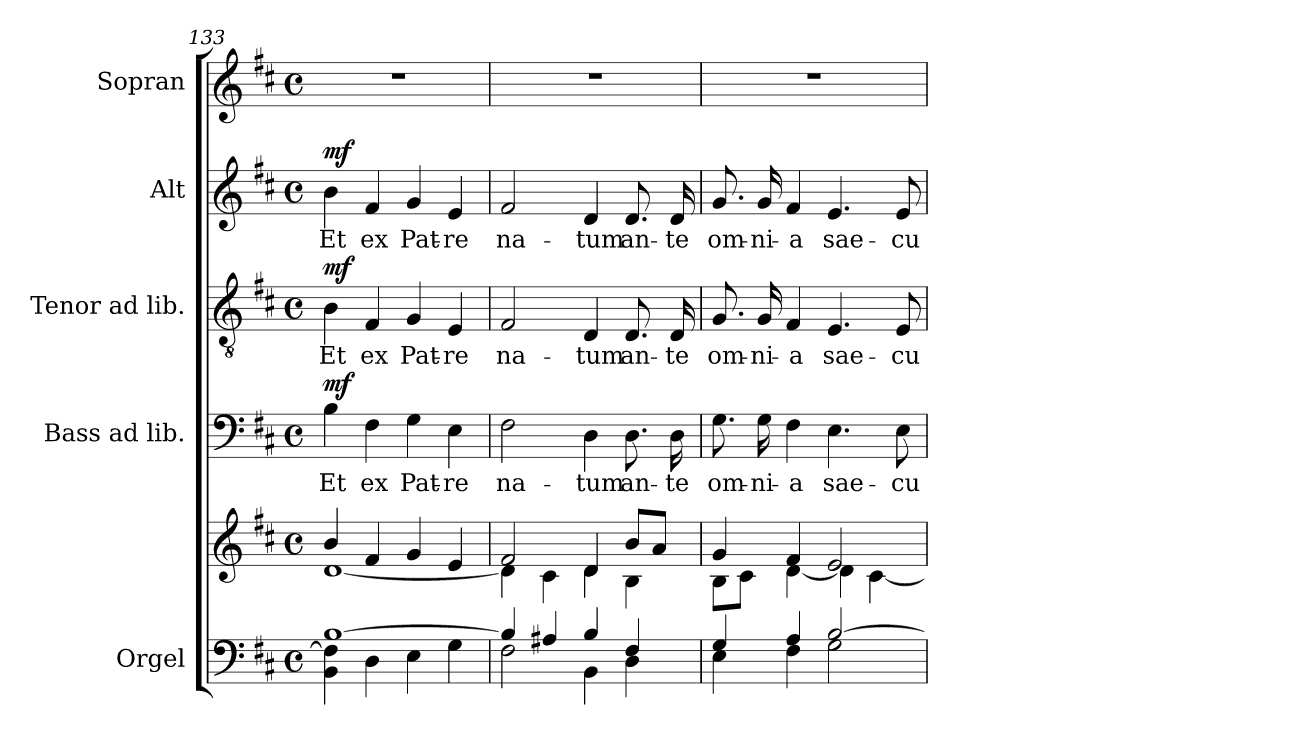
**kern	**kern	**kern	**text	**dynam	**kern	**text	**dynam	**kern	**text	**dynam	**kern
*part5	*part5	*part4	*part4	*part4	*part3	*part3	*part3	*part2	*part2	*part2	*part1
*staff6	*staff5	*staff4	*staff4	*staff4	*staff3	*staff3	*staff3	*staff2	*staff2	*staff2	*staff1
*I"Orgel	*	*I"Bass ad lib.	*	*	*I"Tenor ad lib.	*	*	*I"Alt	*	*	*I"Sopran
*I'Org.	*	*I'B.	*	*	*I'T.	*	*	*I'A.	*	*	*I'S.
*clefF4	*clefG2	*clefF4	*	*	*clefGv2	*	*	*clefG2	*	*	*clefG2
*k[f#c#]	*k[f#c#]	*k[f#c#]	*	*	*k[f#c#]	*	*	*k[f#c#]	*	*	*k[f#c#]
*D:	*D:	*D:	*	*	*D:	*	*	*D:	*	*	*D:
*M4/4	*M4/4	*M4/4	*	*	*M4/4	*	*	*M4/4	*	*	*M4/4
*met(c)	*met(c)	*met(c)	*	*	*met(c)	*	*	*met(c)	*	*	*met(c)
=133	=133	=133	=133	=133	=133	=133	=133	=133	=133	=133	=133
*^	*^	*	*	*	*	*	*	*	*	*	*
!	!	!	!	!	!LO:LY:b	!LO:DY:a	!	!LO:LY:b	!LO:DY:a	!	!LO:LY:b	!LO:DY:a	!
[>1B	4BB\ 4F#\]	4b/	[<1d	4B\	Et	mf	4B\	Et	mf	4b\	Et	mf	1r
!	!	!	!	!	!LO:LY:b	!	!	!LO:LY:b	!	!	!LO:LY:b	!	!
.	4D\	4f#/	.	4F#\	ex	.	4F#/	ex	.	4f#/	ex	.	.
!	!	!	!	!	!LO:LY:b	!	!	!LO:LY:b	!	!	!LO:LY:b	!	!
.	4E\	4g/	.	4G\	Pat-	.	4G/	Pat-	.	4g/	Pat-	.	.
!	!	!	!	!	!LO:LY:b	!	!	!LO:LY:b	!	!	!LO:LY:b	!	!
.	4G\	4e/	.	4E\	-re	.	4E/	-re	.	4e/	-re	.	.
=134	=134	=134	=134	=134	=134	=134	=134	=134	=134	=134	=134	=134	=134
!	!	!	!	!	!LO:LY:b	!	!	!LO:LY:b	!	!	!LO:LY:b	!	!
4B/]	2F#\	2f#/	4d\]	2F#\	na-	.	2F#/	na-	.	2f#/	na-	.	1r
4A#X/	.	.	4c#\	.	.	.	.	.	.	.	.	.	.
!	!	!	!	!	!LO:LY:b	!	!	!LO:LY:b	!	!	!LO:LY:b	!	!
4B/	4BB\	4d/	4d\	4D\	-tum	.	4D/	-tum	.	4d/	-tum	.	.
!	!	!	!	!	!LO:LY:b	!	!	!LO:LY:b	!	!	!LO:LY:b	!	!
4F#/	4D\	8b/L	4B\	8.D\	an-	.	8.D/	an-	.	8.d/	an-	.	.
.	.	8a/J	.	.	.	.	.	.	.	.	.	.	.
!	!	!	!	!	!LO:LY:b	!	!	!LO:LY:b	!	!	!LO:LY:b	!	!
.	.	.	.	16D\	-te	.	16D/	-te	.	16d/	-te	.	.
=135	=135	=135	=135	=135	=135	=135	=135	=135	=135	=135	=135	=135	=135
!	!	!	!	!	!LO:LY:b	!	!	!LO:LY:b	!	!	!LO:LY:b	!	!
4G/	4E\	4g/	8B\L	8.G\	om-	.	8.G/	om-	.	8.g/	om-	.	1r
.	.	.	8c#\J	.	.	.	.	.	.	.	.	.	.
!	!	!	!	!	!LO:LY:b	!	!	!LO:LY:b	!	!	!LO:LY:b	!	!
.	.	.	.	16G\	-ni-	.	16G/	-ni-	.	16g/	-ni-	.	.
!	!	!	!	!	!LO:LY:b	!	!	!LO:LY:b	!	!	!LO:LY:b	!	!
4A/	4F#\	4f#/	[<4d\	4F#\	-a	.	4F#/	-a	.	4f#/	-a	.	.
!	!	!	!	!	!LO:LY:b	!	!	!LO:LY:b	!	!	!LO:LY:b	!	!
[>2B/	2G\	2e/	4d\]	4.E\	sae-	.	4.E/	sae-	.	4.e/	sae-	.	.
.	.	.	[<4c#\	.	.	.	.	.	.	.	.	.	.
!	!	!	!	!	!LO:LY:b	!	!	!LO:LY:b	!	!	!LO:LY:b	!	!
.	.	.	.	8E\	-cu-	.	8E/	-cu-	.	8e/	-cu-	.	.
*v	*v	*	*	*	*	*	*	*	*	*	*	*	*
*	*v	*v	*	*	*	*	*	*	*	*	*	*
=	=	=	=	=	=	=	=	=	=	=	=
*-	*-	*-	*-	*-	*-	*-	*-	*-	*-	*-	*-
